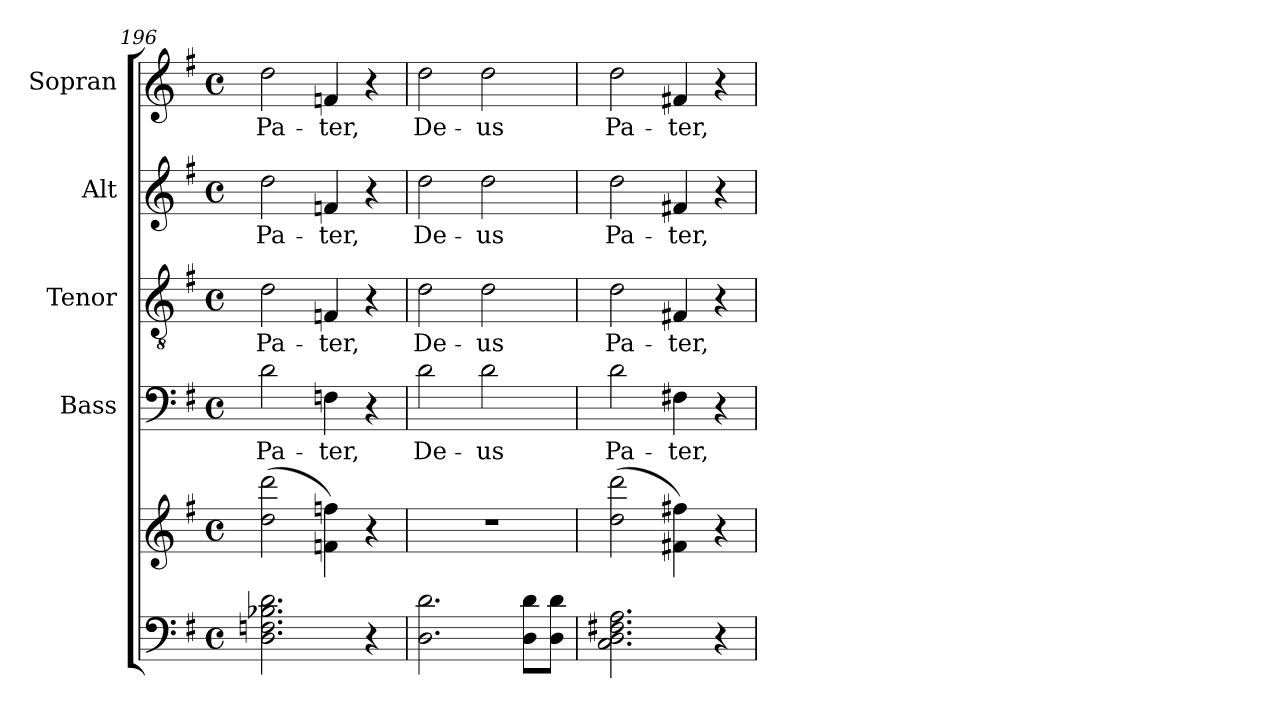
**kern	**kern	**kern	**text	**kern	**text	**kern	**text	**kern	**text
*part5	*part5	*part4	*part4	*part3	*part3	*part2	*part2	*part1	*part1
*staff6	*staff5	*staff4	*staff4	*staff3	*staff3	*staff2	*staff2	*staff1	*staff1
*	*	*I"Bass	*	*I"Tenor	*	*I"Alt	*	*I"Sopran	*
*	*	*I'B.	*	*I'T.	*	*I'A.	*	*I'S.	*
*clefF4	*clefG2	*clefF4	*	*clefGv2	*	*clefG2	*	*clefG2	*
*k[f#]	*k[f#]	*k[f#]	*	*k[f#]	*	*k[f#]	*	*k[f#]	*
*G:	*G:	*G:	*	*G:	*	*G:	*	*G:	*
*M4/4	*M4/4	*M4/4	*	*M4/4	*	*M4/4	*	*M4/4	*
*met(c)	*met(c)	*met(c)	*	*met(c)	*	*met(c)	*	*met(c)	*
=196	=196	=196	=196	=196	=196	=196	=196	=196	=196
!	!	!	!LO:LY:b	!	!LO:LY:b	!	!LO:LY:b	!	!LO:LY:b
2.D\ 2.Fn\ 2.B-X\ 2.d\	(>2dd\ 2ddd\	2d\	Pa-	2d\	Pa-	2dd\	Pa-	2dd\	Pa-
!	!	!	!LO:LY:b	!	!LO:LY:b	!	!LO:LY:b	!	!LO:LY:b
.	4fn\ 4ffn\)	4Fn\	-ter,	4Fn/	-ter,	4fn/	-ter,	4fn/	-ter,
4r	4r	4r	.	4r	.	4r	.	4r	.
=197	=197	=197	=197	=197	=197	=197	=197	=197	=197
!	!	!	!LO:LY:b	!	!LO:LY:b	!	!LO:LY:b	!	!LO:LY:b
2.D\ 2.d\	1r	2d\	De-	2d\	De-	2dd\	De-	2dd\	De-
!	!	!	!LO:LY:b	!	!LO:LY:b	!	!LO:LY:b	!	!LO:LY:b
.	.	2d\	-us	2d\	-us	2dd\	-us	2dd\	-us
8D\ 8d\L	.	.	.	.	.	.	.	.	.
8D\ 8d\J	.	.	.	.	.	.	.	.	.
!!LO:PB:g=z
=198	=198	=198	=198	=198	=198	=198	=198	=198	=198
!	!	!	!LO:LY:b	!	!LO:LY:b	!	!LO:LY:b	!	!LO:LY:b
2.C\ 2.D\ 2.F#X\ 2.A\	(>2dd\ 2ddd\	2d\	Pa-	2d\	Pa-	2dd\	Pa-	2dd\	Pa-
!	!	!	!LO:LY:b	!	!LO:LY:b	!	!LO:LY:b	!	!LO:LY:b
.	4f#X\ 4ff#X\)	4F#X\	-ter,	4F#X/	-ter,	4f#X/	-ter,	4f#X/	-ter,
4r	4r	4r	.	4r	.	4r	.	4r	.
=	=	=	=	=	=	=	=	=	=
*-	*-	*-	*-	*-	*-	*-	*-	*-	*-
